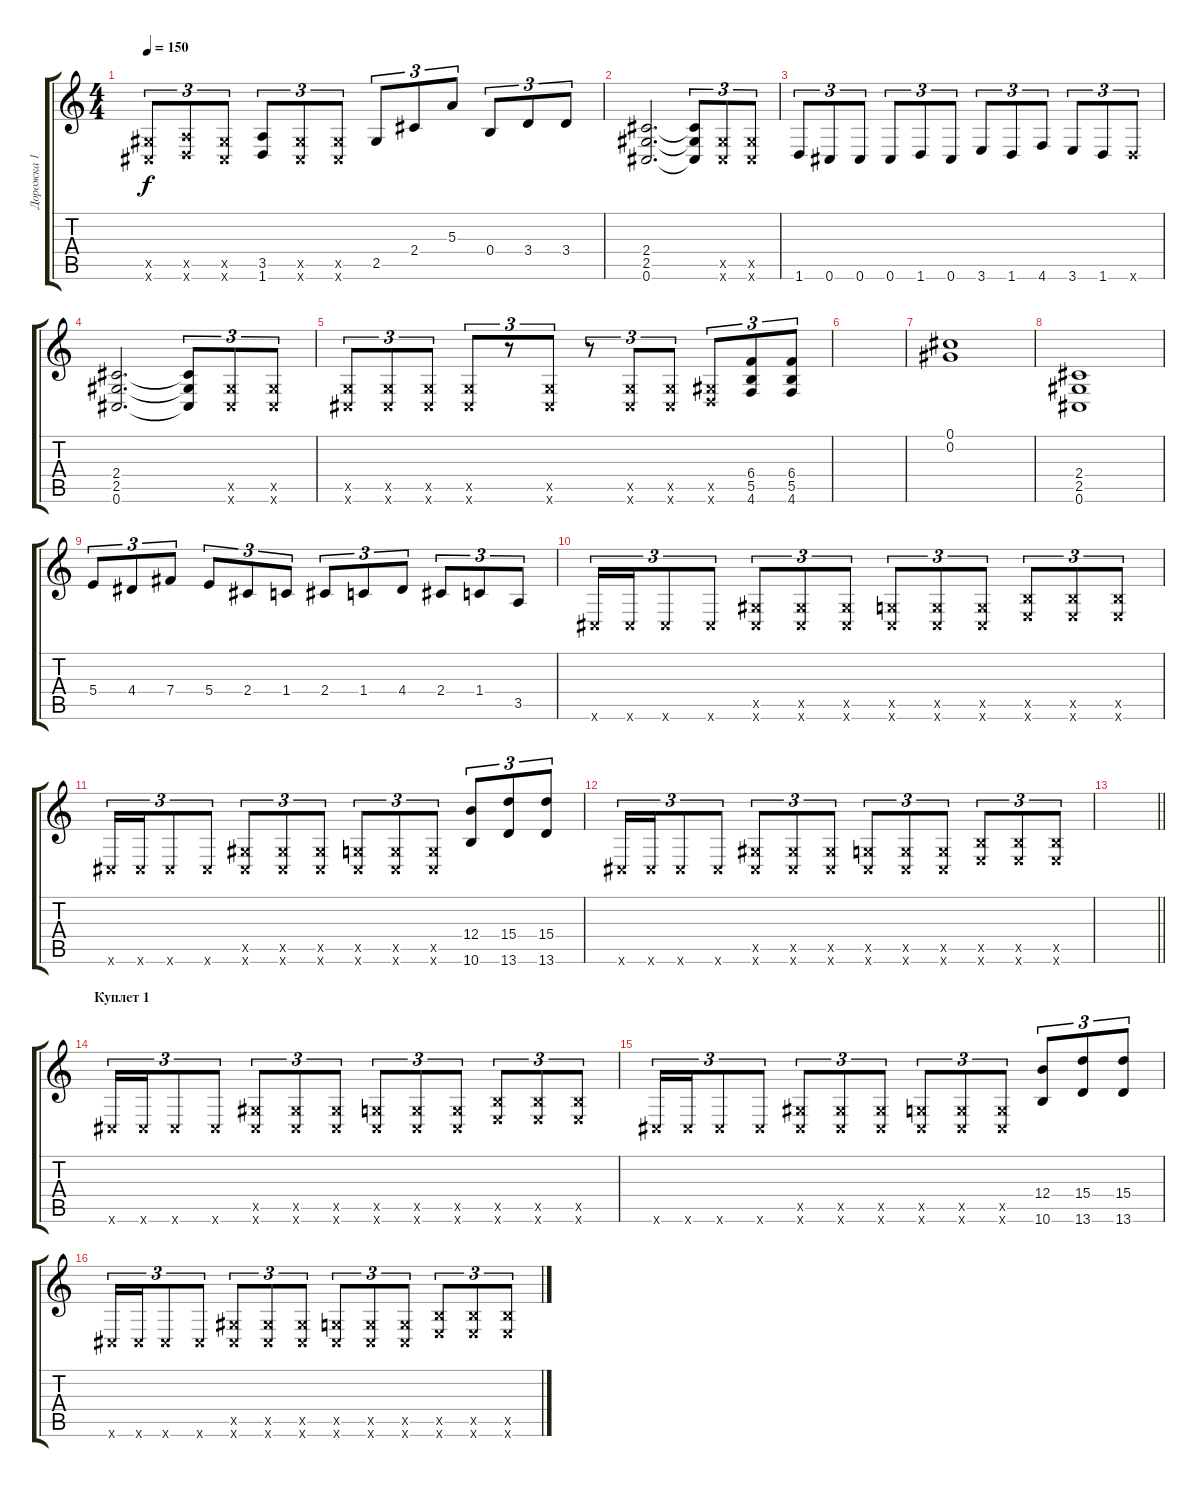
\track ("Дорожка 1" "Дорожка 1") {instrument distortionguitar}
\staff {score tabs}
\tuning (Db4 Ab3 E3 B2 Gb2 Db2) {hide}
\ts (4 4)
\tempo 150
\clef g2
\ks c
(2.5{x} 0.6{x}).8{tu (3 2) dy f} (3.5{x} 1.6{x}).8{tu (3 2)} (2.5{x} 0.6{x}).8{tu (3 2)} (3.5 1.6).8{tu (3 2)} (2.5{x} 0.6{x}).8{tu (3 2)} (2.5{x} 0.6{x}).8{tu (3 2)} 2.5.8{tu (3 2)} 2.4.8{tu (3 2)} 5.3.8{tu (3 2)} 0.4.8{tu (3 2)} 3.4.8{tu (3 2)} 3.4.8{tu (3 2)} |
(2.4 2.5 0.6).2{d} (2.4{t} 2.5{t} 0.6{t}).8{tu (3 2)} (2.5{x} 0.6{x}).8{tu (3 2)} (2.5{x} 0.6{x}).8{tu (3 2)} |
1.6.8{tu (3 2)} 0.6.8{tu (3 2)} 0.6.8{tu (3 2)} 0.6.8{tu (3 2)} 1.6.8{tu (3 2)} 0.6.8{tu (3 2)} 3.6.8{tu (3 2)} 1.6.8{tu (3 2)} 4.6.8{tu (3 2)} 3.6.8{tu (3 2)} 1.6.8{tu (3 2)} 1.6{x}.8{tu (3 2)} |
(2.4 2.5 0.6).2{d} (2.4{t} 2.5{t} 0.6{t}).8{tu (3 2)} (2.5{x} 0.6{x}).8{tu (3 2)} (2.5{x} 0.6{x}).8{tu (3 2)} |
(1.5{x} 0.6{x}).8{tu (3 2)} (1.5{x} 0.6{x}).8{tu (3 2)} (1.5{x} 0.6{x}).8{tu (3 2)} (1.5{x} 0.6{x}).8{tu (3 2)} r.8{tu (3 2)} (1.5{x} 0.6{x}).8{tu (3 2)} r.8{tu (3 2)} (1.5{x} 0.6{x}).8{tu (3 2)} (1.5{x} 0.6{x}).8{tu (3 2)} (2.5{x} 1.6{x}).8{tu (3 2)} (6.4 5.5 4.6).8{tu (3 2)} (6.4 5.5 4.6).8{tu (3 2)} |
|
(0.1 0.2).1 |
(2.4 2.5 0.6).1 |
5.4.8{tu (3 2)} 4.4.8{tu (3 2)} 7.4.8{tu (3 2)} 5.4.8{tu (3 2)} 2.4.8{tu (3 2)} 1.4.8{tu (3 2)} 2.4.8{tu (3 2)} 1.4.8{tu (3 2)} 4.4.8{tu (3 2)} 2.4.8{tu (3 2)} 1.4.8{tu (3 2)} 3.5.8{tu (3 2)} |
0.6{x}.16{tu (3 2)} 0.6{x}.16{tu (3 2)} 0.6{x}.8{tu (3 2)} 0.6{x}.8{tu (3 2)} (2.5{x} 0.6{x}).8{tu (3 2)} (2.5{x} 0.6{x}).8{tu (3 2)} (2.5{x} 0.6{x}).8{tu (3 2)} (1.5{x} 0.6{x}).8{tu (3 2)} (1.5{x} 0.6{x}).8{tu (3 2)} (1.5{x} 0.6{x}).8{tu (3 2)} (5.5{x} 3.6{x}).8{tu (3 2)} (5.5{x} 3.6{x}).8{tu (3 2)} (5.5{x} 3.6{x}).8{tu (3 2)} |
0.6{x}.16{tu (3 2)} 0.6{x}.16{tu (3 2)} 0.6{x}.8{tu (3 2)} 0.6{x}.8{tu (3 2)} (2.5{x} 0.6{x}).8{tu (3 2)} (2.5{x} 0.6{x}).8{tu (3 2)} (2.5{x} 0.6{x}).8{tu (3 2)} (1.5{x} 0.6{x}).8{tu (3 2)} (1.5{x} 0.6{x}).8{tu (3 2)} (1.5{x} 0.6{x}).8{tu (3 2)} (12.4 10.6).8{tu (3 2)} (15.4 13.6).8{tu (3 2)} (15.4 13.6).8{tu (3 2)} |
0.6{x}.16{tu (3 2)} 0.6{x}.16{tu (3 2)} 0.6{x}.8{tu (3 2)} 0.6{x}.8{tu (3 2)} (2.5{x} 0.6{x}).8{tu (3 2)} (2.5{x} 0.6{x}).8{tu (3 2)} (2.5{x} 0.6{x}).8{tu (3 2)} (1.5{x} 0.6{x}).8{tu (3 2)} (1.5{x} 0.6{x}).8{tu (3 2)} (1.5{x} 0.6{x}).8{tu (3 2)} (5.5{x} 3.6{x}).8{tu (3 2)} (5.5{x} 3.6{x}).8{tu (3 2)} (5.5{x} 3.6{x}).8{tu (3 2)} |
\barLineRight lightlight
|
\section ("" "Куплет 1")
0.6{x}.16{tu (3 2)} 0.6{x}.16{tu (3 2)} 0.6{x}.8{tu (3 2)} 0.6{x}.8{tu (3 2)} (2.5{x} 0.6{x}).8{tu (3 2)} (2.5{x} 0.6{x}).8{tu (3 2)} (2.5{x} 0.6{x}).8{tu (3 2)} (1.5{x} 0.6{x}).8{tu (3 2)} (1.5{x} 0.6{x}).8{tu (3 2)} (1.5{x} 0.6{x}).8{tu (3 2)} (5.5{x} 3.6{x}).8{tu (3 2)} (5.5{x} 3.6{x}).8{tu (3 2)} (5.5{x} 3.6{x}).8{tu (3 2)} |
0.6{x}.16{tu (3 2)} 0.6{x}.16{tu (3 2)} 0.6{x}.8{tu (3 2)} 0.6{x}.8{tu (3 2)} (2.5{x} 0.6{x}).8{tu (3 2)} (2.5{x} 0.6{x}).8{tu (3 2)} (2.5{x} 0.6{x}).8{tu (3 2)} (1.5{x} 0.6{x}).8{tu (3 2)} (1.5{x} 0.6{x}).8{tu (3 2)} (1.5{x} 0.6{x}).8{tu (3 2)} (12.4 10.6).8{tu (3 2)} (15.4 13.6).8{tu (3 2)} (15.4 13.6).8{tu (3 2)} |
0.6{x}.16{tu (3 2)} 0.6{x}.16{tu (3 2)} 0.6{x}.8{tu (3 2)} 0.6{x}.8{tu (3 2)} (2.5{x} 0.6{x}).8{tu (3 2)} (2.5{x} 0.6{x}).8{tu (3 2)} (2.5{x} 0.6{x}).8{tu (3 2)} (1.5{x} 0.6{x}).8{tu (3 2)} (1.5{x} 0.6{x}).8{tu (3 2)} (1.5{x} 0.6{x}).8{tu (3 2)} (5.5{x} 3.6{x}).8{tu (3 2)} (5.5{x} 3.6{x}).8{tu (3 2)} (5.5{x} 3.6{x}).8{tu (3 2)}
